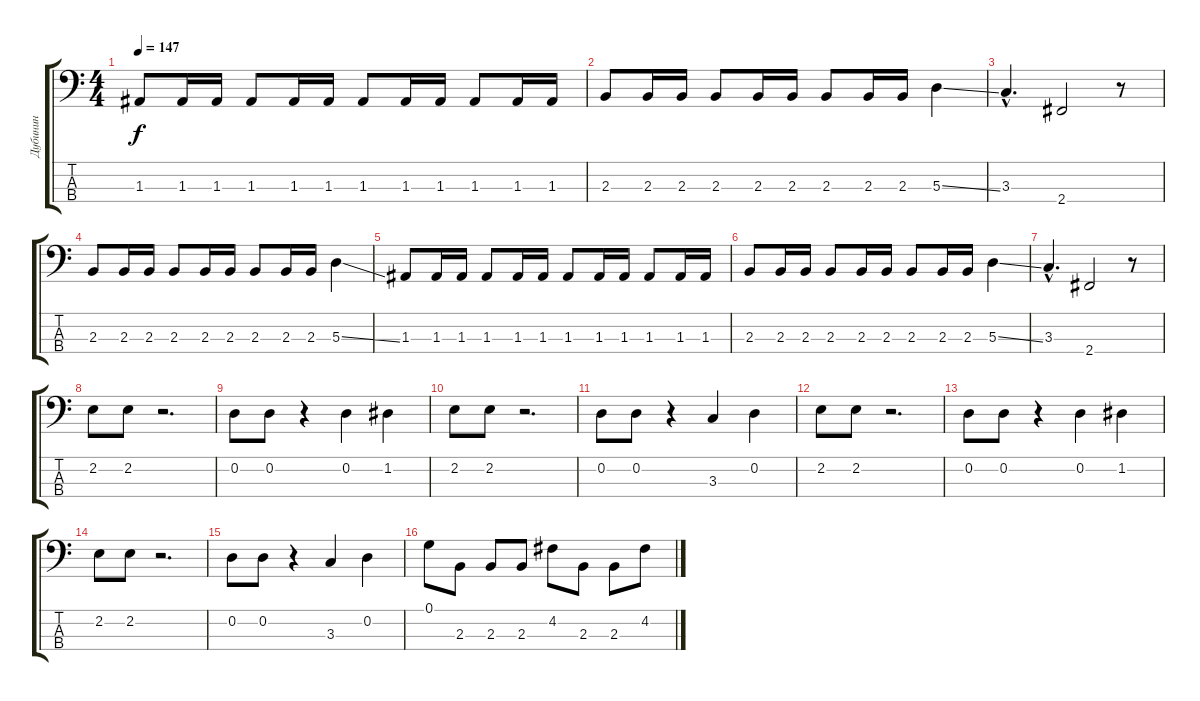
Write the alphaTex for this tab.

\track ("Дубинин" "Дубинин") {instrument electricbassfinger}
\staff {score tabs}
\tuning (G2 D2 A1 E1) {hide}
\ts (4 4)
\tempo 147
\clef f4
\ks c
1.3.8{dy f} 1.3.16 1.3.16 1.3.8 1.3.16 1.3.16 1.3.8 1.3.16 1.3.16 1.3.8 1.3.16 1.3.16 |
2.3.8 2.3.16 2.3.16 2.3.8 2.3.16 2.3.16 2.3.8 2.3.16 2.3.16 5.3{ss}.4 |
3.3{hac}.4{d} 2.4.2 r.8 |
2.3.8 2.3.16 2.3.16 2.3.8 2.3.16 2.3.16 2.3.8 2.3.16 2.3.16 5.3{ss}.4 |
1.3.8 1.3.16 1.3.16 1.3.8 1.3.16 1.3.16 1.3.8 1.3.16 1.3.16 1.3.8 1.3.16 1.3.16 |
2.3.8 2.3.16 2.3.16 2.3.8 2.3.16 2.3.16 2.3.8 2.3.16 2.3.16 5.3{ss}.4 |
3.3{hac}.4{d} 2.4.2 r.8 |
2.2.8 2.2.8 r.2{d} |
0.2.8 0.2.8 r.4 0.2.4 1.2.4 |
2.2.8 2.2.8 r.2{d} |
0.2.8 0.2.8 r.4 3.3.4 0.2.4 |
2.2.8 2.2.8 r.2{d} |
0.2.8 0.2.8 r.4 0.2.4 1.2.4 |
2.2.8 2.2.8 r.2{d} |
0.2.8 0.2.8 r.4 3.3.4 0.2.4 |
0.1.8 2.3.8 2.3.8 2.3.8 4.2.8 2.3.8 2.3.8 4.2.8
